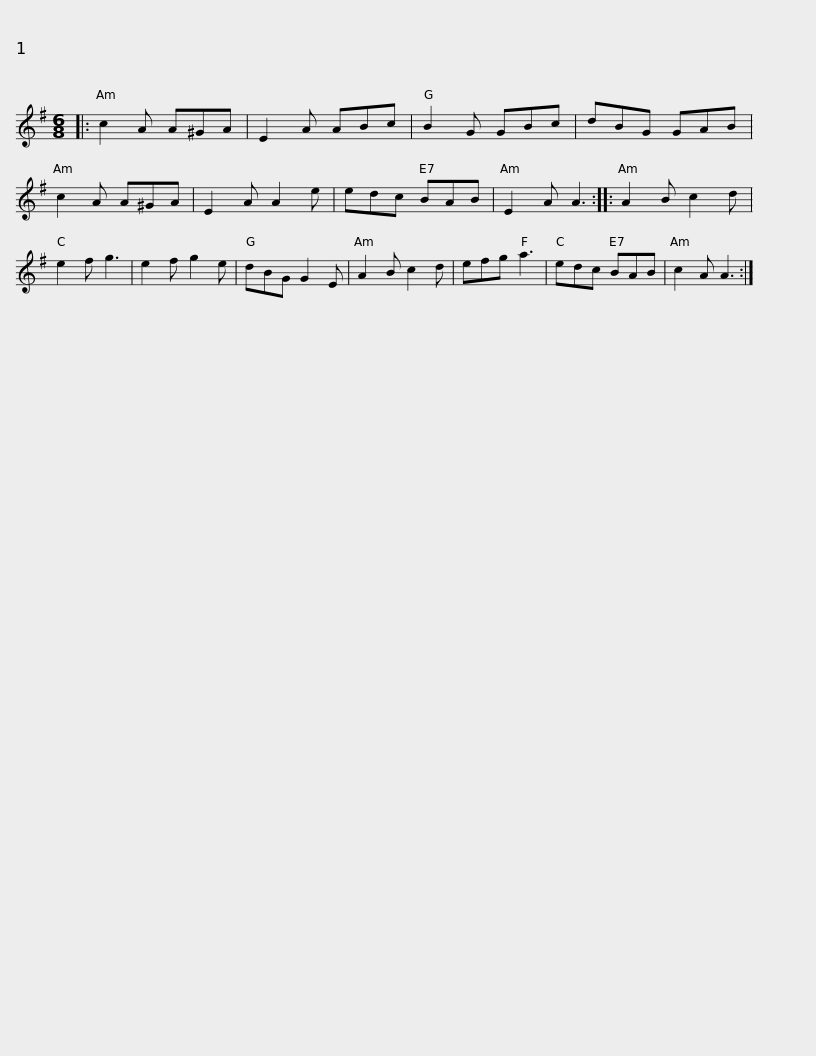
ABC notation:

X:1
L:1/8
M:6/8
I:linebreak $
K:G
V:1 treble
V:1
|: c2 A A^GA | E2 A ABc | B2 G GBc | dBG GAB | c2 A A^GA | %5
 E2 A A2 e | edc BAB |$ E2 A A3 :: A2 B c2 d | e2 f g3 | %10
 e2 f g2 e | dBG G2 E | A2 B c2 d | efg a3 | edc BAB | %15
 c2 A A3 :| %16
